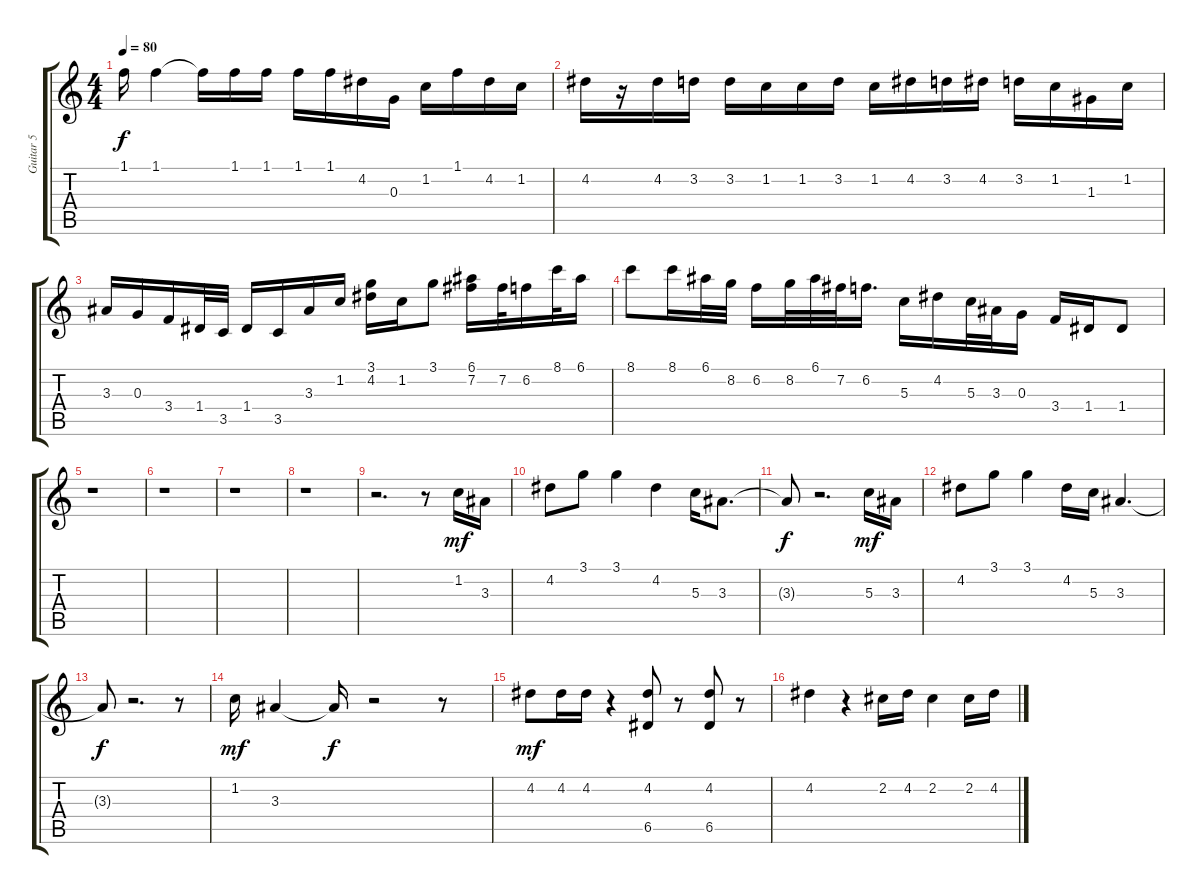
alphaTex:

\track ("Guitar 5" "Guitar 5") {instrument distortionguitar}
\staff {score tabs}
\tuning (E4 B3 G3 D3 A2 E2) {hide}
\ts (4 4)
\tempo 80
\clef g2
\ks c
1.1.16{dy f} 1.1.4 1.1{t}.16 1.1.16 1.1.16 1.1.16 1.1.16 4.2.16 0.3.16 1.2.16 1.1.16 4.2.16 1.2.16 |
4.2.16 r.16 4.2.16 3.2.16 3.2.16 1.2.16 1.2.16 3.2.16 1.2.16 4.2.16 3.2.16 4.2.16 3.2.16 1.2.16 1.3.16 1.2.16 |
3.3.16 0.3.16 3.4.16 1.4.32 3.5.32 1.4.16 3.5.16 3.3.16 1.2.16 (3.1 4.2).16 1.2.16 3.1.8 (6.1 7.2).16 7.2.32 6.2.16 8.1.32 6.1.16 |
8.1.8 8.1.16 6.1.32 8.2.32 6.2.16 8.2.32 6.1.32 7.2.32 6.2.16{d} 5.3.16 4.2.16 5.3.32 3.3.32 0.3.16 3.4.16 1.4.16 1.4.8 |
r.1 |
r.1 |
r.1 |
r.1 |
r.2{d} r.8 1.2.16{dy mf} 3.3.16 |
4.2.8 3.1.8 3.1.4 4.2.4 5.3.16 3.3.8{d} |
3.3{t}.8{dy f} r.2{d} 5.3.16{dy mf} 3.3.16 |
4.2.8 3.1.8 3.1.4 4.2.16 5.3.16 3.3.4{d} |
3.3{t}.8{dy f} r.2{d} r.8 |
1.2.16{dy mf} 3.3.4 3.3{t}.16{dy f} r.2 r.8 |
4.2.8{dy mf} 4.2.16 4.2.16 r.4 (4.2 6.5).8 r.8 (4.2 6.5).8 r.8 |
4.2.4 r.4 2.2.16 4.2.16 2.2.4 2.2.16 4.2.16
